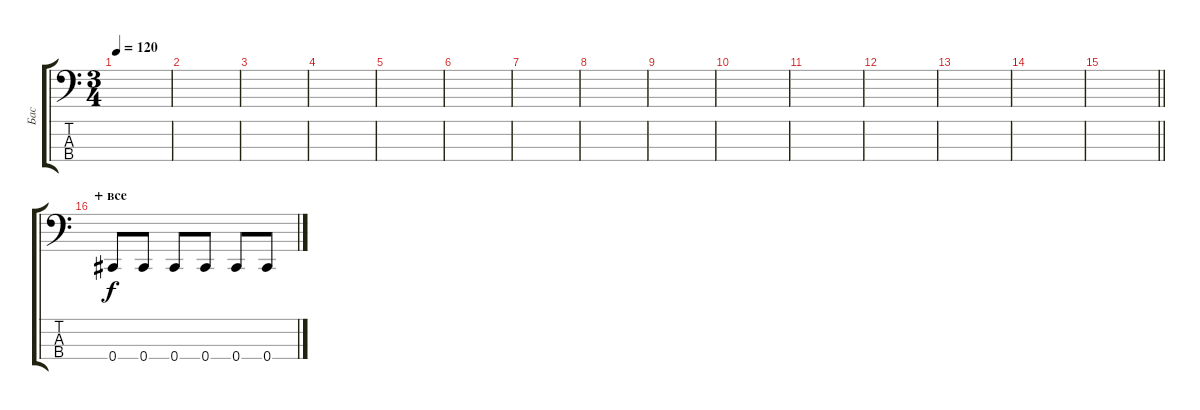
\track ("Бас" "Бас") {instrument electricbassfinger}
\staff {score tabs}
\tuning (E2 B1 Gb1 Db1) {hide}
\ts (3 4)
\tempo 120
\clef f4
\ks c
|
|
|
|
|
|
|
|
|
|
|
|
|
|
\barLineRight lightlight
|
\section ("" "+ все")
0.4.8 0.4.8 0.4.8 0.4.8 0.4.8 0.4.8
